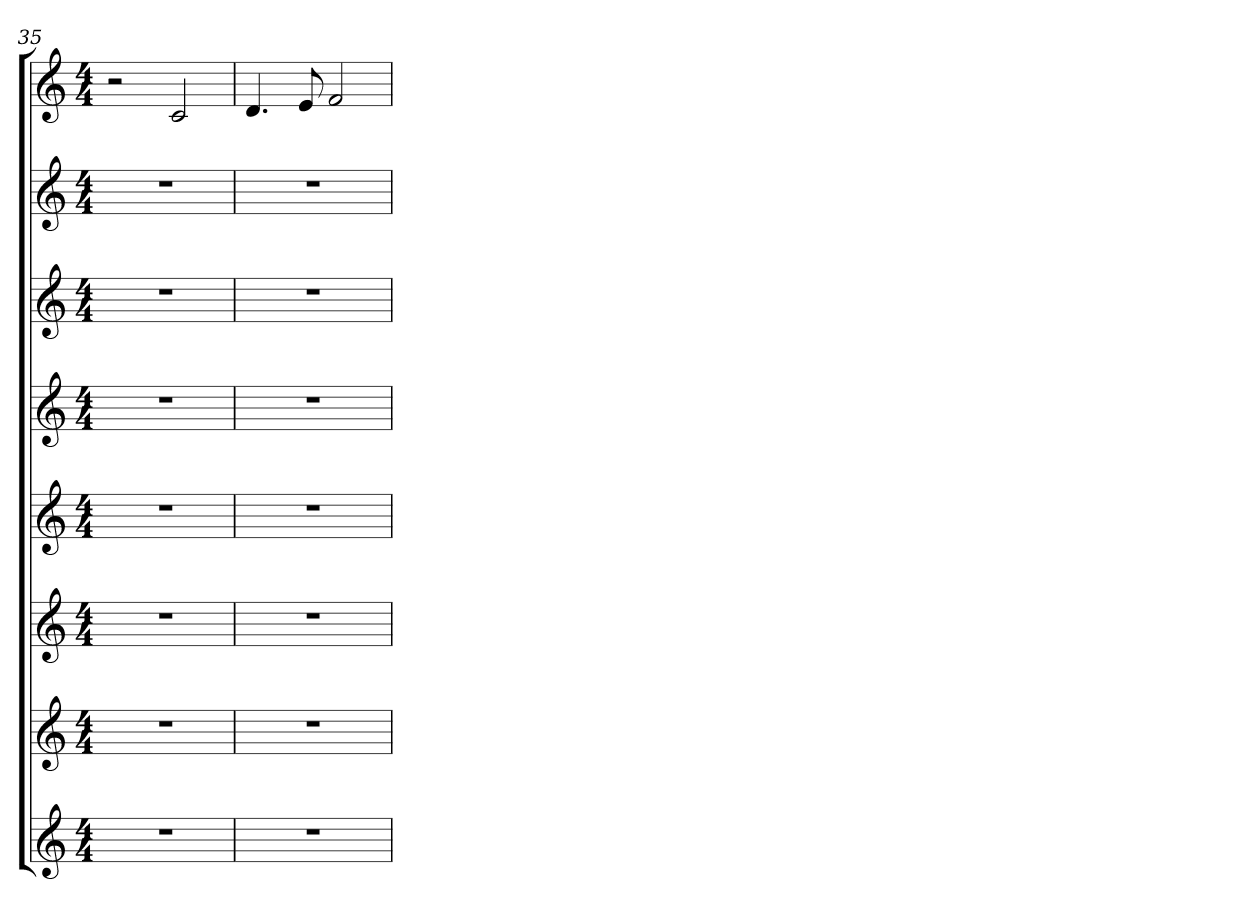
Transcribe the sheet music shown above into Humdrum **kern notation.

**kern	**kern	**kern	**kern	**kern	**kern	**kern	**kern
*part8	*part7	*part6	*part5	*part4	*part3	*part2	*part1
*staff8	*staff7	*staff6	*staff5	*staff4	*staff3	*staff2	*staff1
*clefG2	*clefG2	*clefG2	*clefG2	*clefG2	*clefG2	*clefG2	*clefG2
*k[]	*k[]	*k[]	*k[]	*k[]	*k[]	*k[]	*k[]
*M4/4	*M4/4	*M4/4	*M4/4	*M4/4	*M4/4	*M4/4	*M4/4
=35	=35	=35	=35	=35	=35	=35	=35
1r	1r	1r	1r	1r	1r	1r	2r
.	.	.	.	.	.	.	2c/
=36	=36	=36	=36	=36	=36	=36	=36
1r	1r	1r	1r	1r	1r	1r	4.d/
.	.	.	.	.	.	.	8e/
.	.	.	.	.	.	.	2f/
=	=	=	=	=	=	=	=
*-	*-	*-	*-	*-	*-	*-	*-
